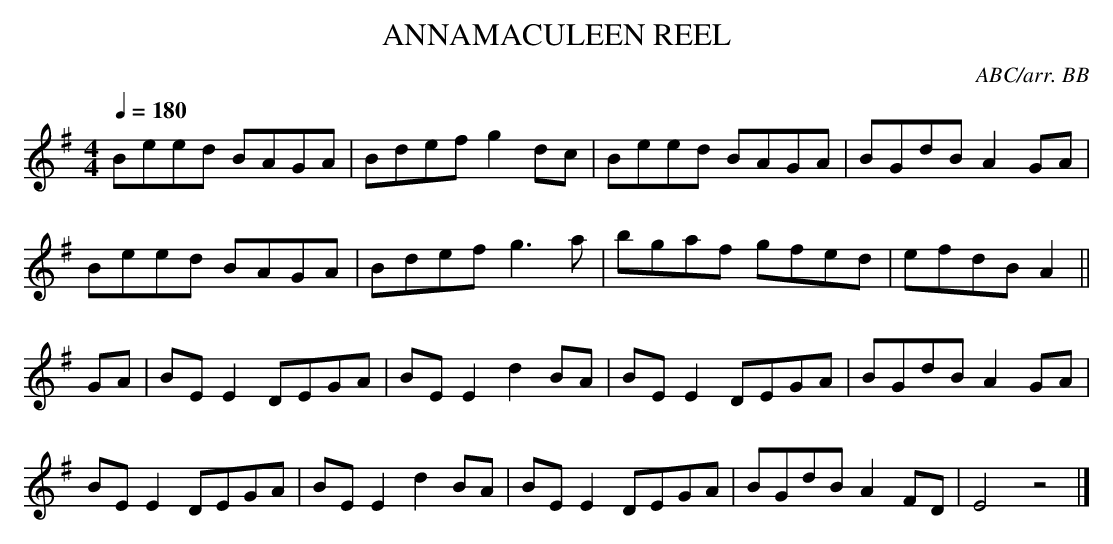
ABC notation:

X:1
T:ANNAMACULEEN REEL
C:ABC/arr. BB
Q:1/4=180
L:1/8
M:4/4
K:Em
Beed BAGA|Bdef g2dc|Beed BAGA|BGdB A2GA|
Beed BAGA|Bdef g3a|bgaf gfed|efdB A2||
GA|BE E2 DEGA|BE E2 d2 BA|BE E2 DEGA|BGdB A2 GA|
BE E2 DEGA|BE E2 d2 BA|BE E2 DEGA|BGdB A2FD|E4z4|]
